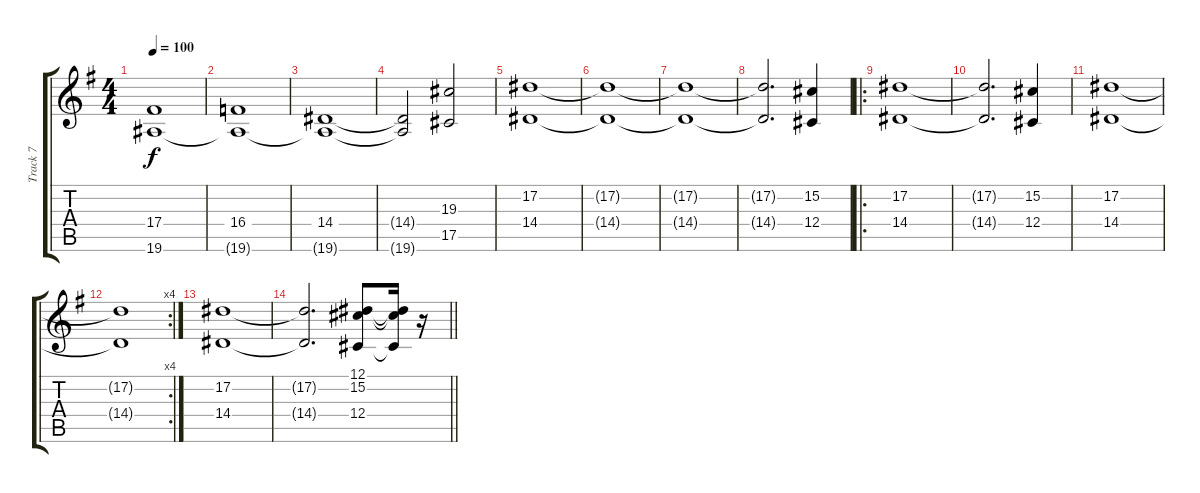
\track ("Track 7" "Track 7") {instrument synthstrings2}
\staff {score tabs}
\tuning (Eb4 Bb3 Gb3 Db3 Ab2 Eb2) {hide}
\ts (4 4)
\tempo 100
\clef g2
\ks g
(17.4 19.6).1{dy f} |
(16.4 19.6{t}).1 |
(14.4 19.6{t}).1 |
(14.4{t} 19.6{t}).2 (19.3 17.5).2 |
(17.2 14.4).1 |
(17.2{t} 14.4{t}).1 |
(17.2{t} 14.4{t}).1 |
(17.2{t} 14.4{t}).2{d} (15.2 12.4).4 |
\ro
(17.2 14.4).1 |
(17.2{t} 14.4{t}).2{d} (15.2 12.4).4 |
(17.2 14.4).1 |
\rc 4
(17.2{t} 14.4{t}).1 |
(17.2 14.4).1 |
\barLineRight lightlight
(17.2{t} 14.4{t}).2{d} (12.1 15.2 12.4).8 (12.1{t} 15.2{t} 12.4{t}).16 r.16
